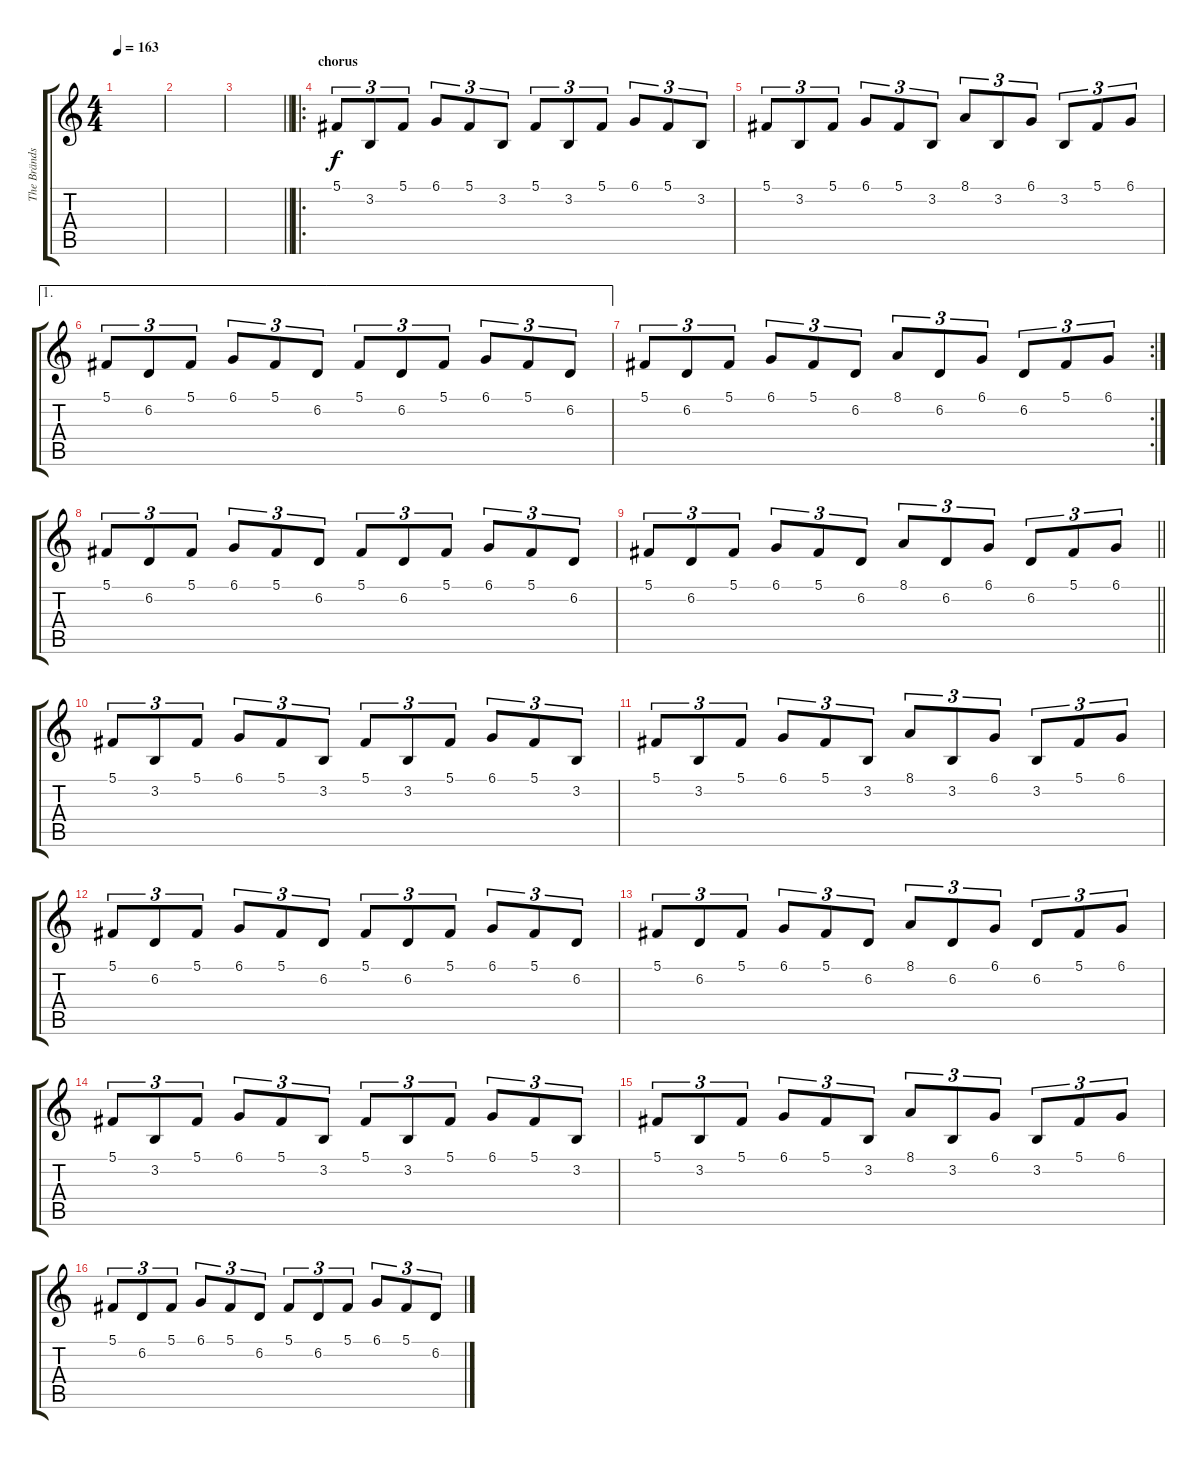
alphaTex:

\track ("The Brändström #2" "The Bränds") {instrument pad1newage}
\staff {score tabs}
\tuning (Db4 Ab3 E3 B2 Gb2 B1) {hide}
\ts (4 4)
\tempo 163
\clef g2
\ks c
|
|
\barLineRight lightlight
|
\ro
\section ("" "chorus")
5.1.8{tu (3 2) volume 14 instrument pad1newage} 3.2.8{tu (3 2)} 5.1.8{tu (3 2)} 6.1.8{tu (3 2)} 5.1.8{tu (3 2)} 3.2.8{tu (3 2)} 5.1.8{tu (3 2)} 3.2.8{tu (3 2)} 5.1.8{tu (3 2)} 6.1.8{tu (3 2)} 5.1.8{tu (3 2)} 3.2.8{tu (3 2)} |
5.1.8{tu (3 2)} 3.2.8{tu (3 2)} 5.1.8{tu (3 2)} 6.1.8{tu (3 2)} 5.1.8{tu (3 2)} 3.2.8{tu (3 2)} 8.1.8{tu (3 2)} 3.2.8{tu (3 2)} 6.1.8{tu (3 2)} 3.2.8{tu (3 2)} 5.1.8{tu (3 2)} 6.1.8{tu (3 2)} |
\ae 1
5.1.8{tu (3 2)} 6.2.8{tu (3 2)} 5.1.8{tu (3 2)} 6.1.8{tu (3 2)} 5.1.8{tu (3 2)} 6.2.8{tu (3 2)} 5.1.8{tu (3 2)} 6.2.8{tu (3 2)} 5.1.8{tu (3 2)} 6.1.8{tu (3 2)} 5.1.8{tu (3 2)} 6.2.8{tu (3 2)} |
\rc 2
5.1.8{tu (3 2)} 6.2.8{tu (3 2)} 5.1.8{tu (3 2)} 6.1.8{tu (3 2)} 5.1.8{tu (3 2)} 6.2.8{tu (3 2)} 8.1.8{tu (3 2)} 6.2.8{tu (3 2)} 6.1.8{tu (3 2)} 6.2.8{tu (3 2)} 5.1.8{tu (3 2)} 6.1.8{tu (3 2)} |
5.1.8{tu (3 2)} 6.2.8{tu (3 2)} 5.1.8{tu (3 2)} 6.1.8{tu (3 2)} 5.1.8{tu (3 2)} 6.2.8{tu (3 2)} 5.1.8{tu (3 2)} 6.2.8{tu (3 2)} 5.1.8{tu (3 2)} 6.1.8{tu (3 2)} 5.1.8{tu (3 2)} 6.2.8{tu (3 2)} |
\barLineRight lightlight
5.1.8{tu (3 2)} 6.2.8{tu (3 2)} 5.1.8{tu (3 2)} 6.1.8{tu (3 2)} 5.1.8{tu (3 2)} 6.2.8{tu (3 2)} 8.1.8{tu (3 2)} 6.2.8{tu (3 2)} 6.1.8{tu (3 2)} 6.2.8{tu (3 2)} 5.1.8{tu (3 2)} 6.1.8{tu (3 2)} |
\section ("" "")
5.1.8{tu (3 2)} 3.2.8{tu (3 2)} 5.1.8{tu (3 2)} 6.1.8{tu (3 2)} 5.1.8{tu (3 2)} 3.2.8{tu (3 2)} 5.1.8{tu (3 2)} 3.2.8{tu (3 2)} 5.1.8{tu (3 2)} 6.1.8{tu (3 2)} 5.1.8{tu (3 2)} 3.2.8{tu (3 2)} |
5.1.8{tu (3 2)} 3.2.8{tu (3 2)} 5.1.8{tu (3 2)} 6.1.8{tu (3 2)} 5.1.8{tu (3 2)} 3.2.8{tu (3 2)} 8.1.8{tu (3 2)} 3.2.8{tu (3 2)} 6.1.8{tu (3 2)} 3.2.8{tu (3 2)} 5.1.8{tu (3 2)} 6.1.8{tu (3 2)} |
5.1.8{tu (3 2)} 6.2.8{tu (3 2)} 5.1.8{tu (3 2)} 6.1.8{tu (3 2)} 5.1.8{tu (3 2)} 6.2.8{tu (3 2)} 5.1.8{tu (3 2)} 6.2.8{tu (3 2)} 5.1.8{tu (3 2)} 6.1.8{tu (3 2)} 5.1.8{tu (3 2)} 6.2.8{tu (3 2)} |
5.1.8{tu (3 2)} 6.2.8{tu (3 2)} 5.1.8{tu (3 2)} 6.1.8{tu (3 2)} 5.1.8{tu (3 2)} 6.2.8{tu (3 2)} 8.1.8{tu (3 2)} 6.2.8{tu (3 2)} 6.1.8{tu (3 2)} 6.2.8{tu (3 2)} 5.1.8{tu (3 2)} 6.1.8{tu (3 2)} |
5.1.8{tu (3 2)} 3.2.8{tu (3 2)} 5.1.8{tu (3 2)} 6.1.8{tu (3 2)} 5.1.8{tu (3 2)} 3.2.8{tu (3 2)} 5.1.8{tu (3 2)} 3.2.8{tu (3 2)} 5.1.8{tu (3 2)} 6.1.8{tu (3 2)} 5.1.8{tu (3 2)} 3.2.8{tu (3 2)} |
5.1.8{tu (3 2)} 3.2.8{tu (3 2)} 5.1.8{tu (3 2)} 6.1.8{tu (3 2)} 5.1.8{tu (3 2)} 3.2.8{tu (3 2)} 8.1.8{tu (3 2)} 3.2.8{tu (3 2)} 6.1.8{tu (3 2)} 3.2.8{tu (3 2)} 5.1.8{tu (3 2)} 6.1.8{tu (3 2)} |
5.1.8{tu (3 2)} 6.2.8{tu (3 2)} 5.1.8{tu (3 2)} 6.1.8{tu (3 2)} 5.1.8{tu (3 2)} 6.2.8{tu (3 2)} 5.1.8{tu (3 2)} 6.2.8{tu (3 2)} 5.1.8{tu (3 2)} 6.1.8{tu (3 2)} 5.1.8{tu (3 2)} 6.2.8{tu (3 2)}
